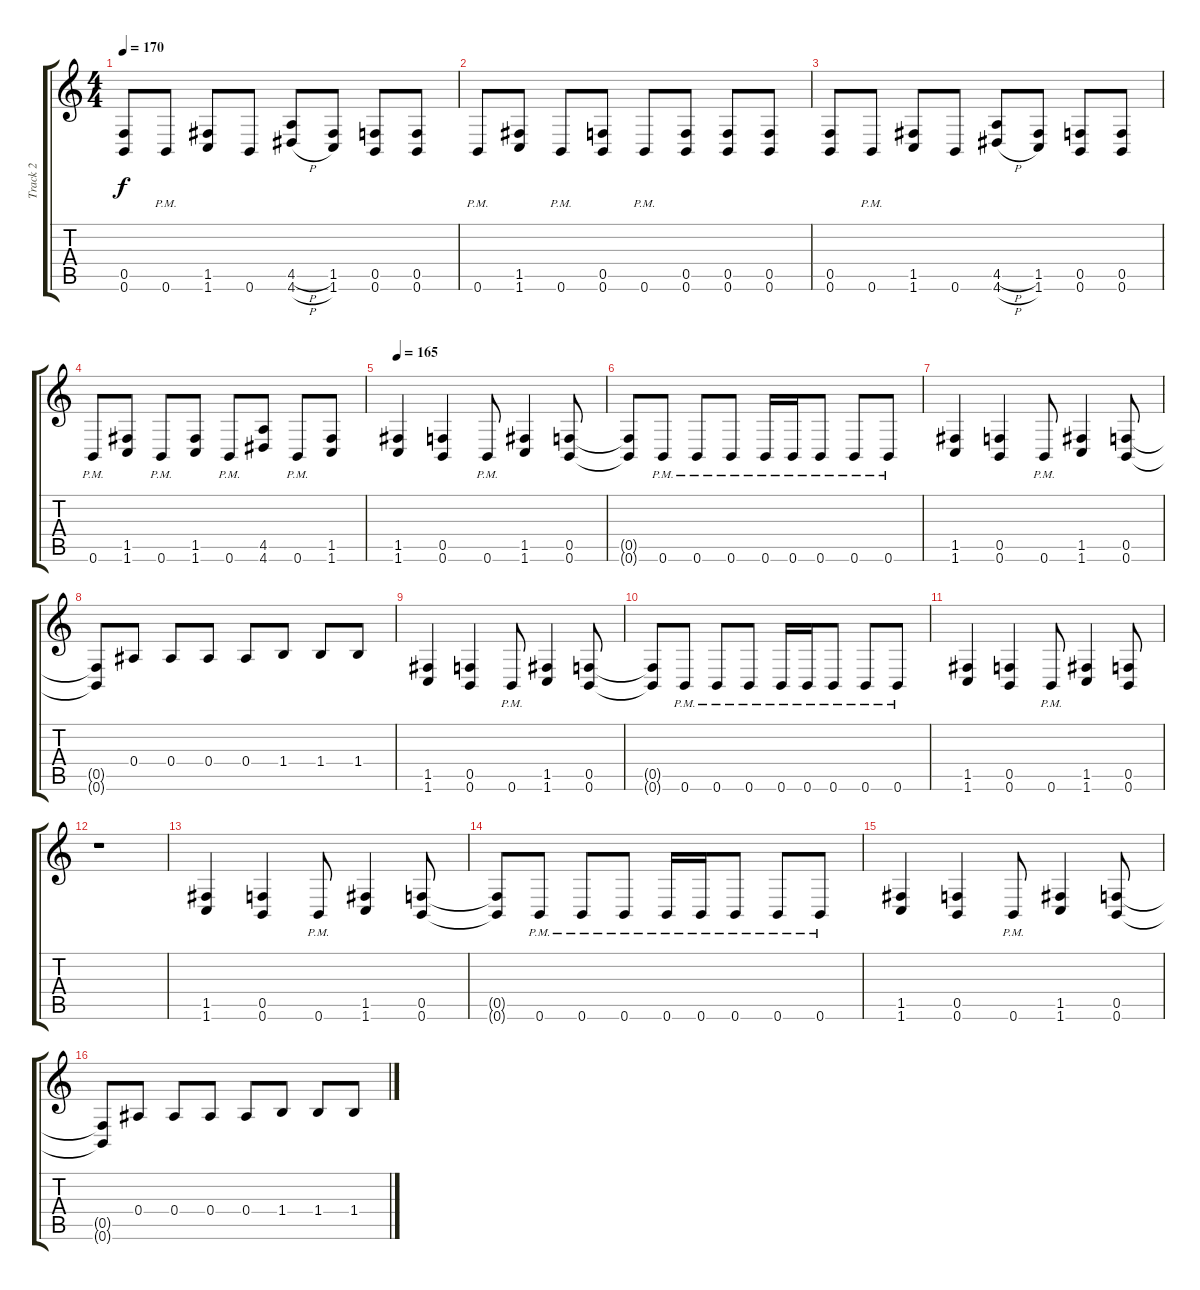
\track ("Track 2" "Track 2") {instrument distortionguitar}
\staff {score tabs}
\tuning (C4 G3 Eb3 Bb2 F2 B1) {hide}
\ts (4 4)
\tempo 170
\clef g2
\ks c
(0.5 0.6).8{dy f balance 16} 0.6{pm}.8 (1.5 1.6).8 0.6.8 (4.5{h} 4.6{h}).8 (1.5 1.6).8 (0.5 0.6).8 (0.5 0.6).8 |
0.6{pm}.8 (1.5 1.6).8 0.6{pm}.8 (0.5 0.6).8 0.6{pm}.8 (0.5 0.6).8 (0.5 0.6).8 (0.5 0.6).8 |
(0.5 0.6).8 0.6{pm}.8 (1.5 1.6).8 0.6.8 (4.5{h} 4.6{h}).8 (1.5 1.6).8 (0.5 0.6).8 (0.5 0.6).8 |
0.6{pm}.8 (1.5 1.6).8 0.6{pm}.8 (1.5 1.6).8 0.6{pm}.8 (4.5 4.6).8 0.6{pm}.8 (1.5 1.6).8 |
\tempo 165
(1.5 1.6).4 (0.5 0.6).4 0.6{pm}.8 (1.5 1.6).4 (0.5 0.6).8 |
(0.5{t} 0.6{t}).8 0.6{pm}.8 0.6{pm}.8 0.6{pm}.8 0.6{pm}.16 0.6{pm}.16 0.6{pm}.8 0.6{pm}.8 0.6{pm}.8 |
(1.5 1.6).4 (0.5 0.6).4 0.6{pm}.8 (1.5 1.6).4 (0.5 0.6).8 |
(0.5{t} 0.6{t}).8 0.4.8 0.4.8 0.4.8 0.4.8 1.4.8 1.4.8 1.4.8 |
(1.5 1.6).4 (0.5 0.6).4 0.6{pm}.8 (1.5 1.6).4 (0.5 0.6).8 |
(0.5{t} 0.6{t}).8 0.6{pm}.8 0.6{pm}.8 0.6{pm}.8 0.6{pm}.16 0.6{pm}.16 0.6{pm}.8 0.6{pm}.8 0.6{pm}.8 |
(1.5 1.6).4 (0.5 0.6).4 0.6{pm}.8 (1.5 1.6).4 (0.5 0.6).8 |
r.1 |
(1.5 1.6).4 (0.5 0.6).4 0.6{pm}.8 (1.5 1.6).4 (0.5 0.6).8 |
(0.5{t} 0.6{t}).8 0.6{pm}.8 0.6{pm}.8 0.6{pm}.8 0.6{pm}.16 0.6{pm}.16 0.6{pm}.8 0.6{pm}.8 0.6{pm}.8 |
(1.5 1.6).4 (0.5 0.6).4 0.6{pm}.8 (1.5 1.6).4 (0.5 0.6).8 |
(0.5{t} 0.6{t}).8 0.4.8 0.4.8 0.4.8 0.4.8 1.4.8 1.4.8 1.4.8
